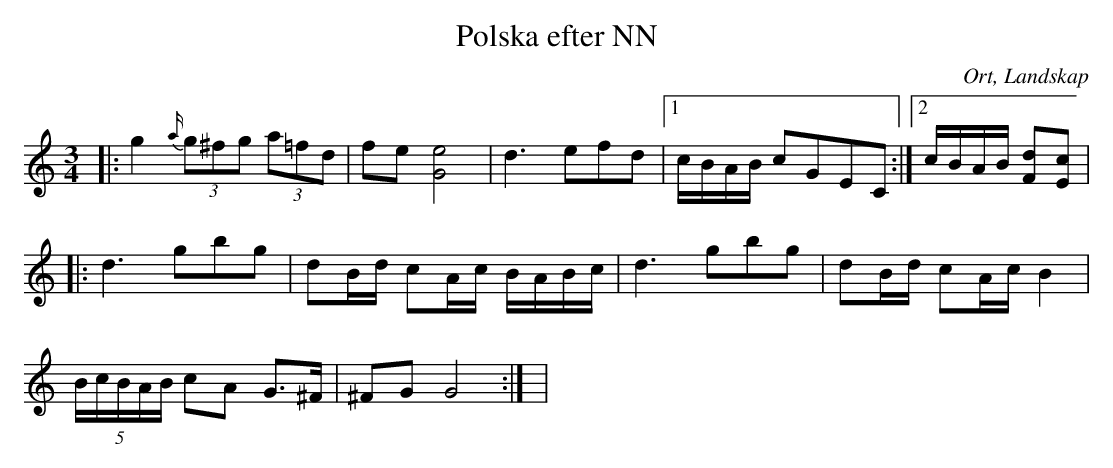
X:1
T:Polska efter NN
O:Ort, Landskap
M:3/4
L:1/8
K:C
|:g2 {a/}(3g^fg (3a=fd|fe [G4e4]|d3 efd|1c/B/A/B/ cGEC:|2 c/B/A/B/ [Fd][Ec]|
|:d3 gbg| dB/d/ cA/c/ B/A/B/c/| d3 gbg| dB/d/ cA/c/ B2|
(5B/c/B/A/B/ cA G>^F| ^FG G4 :| |
